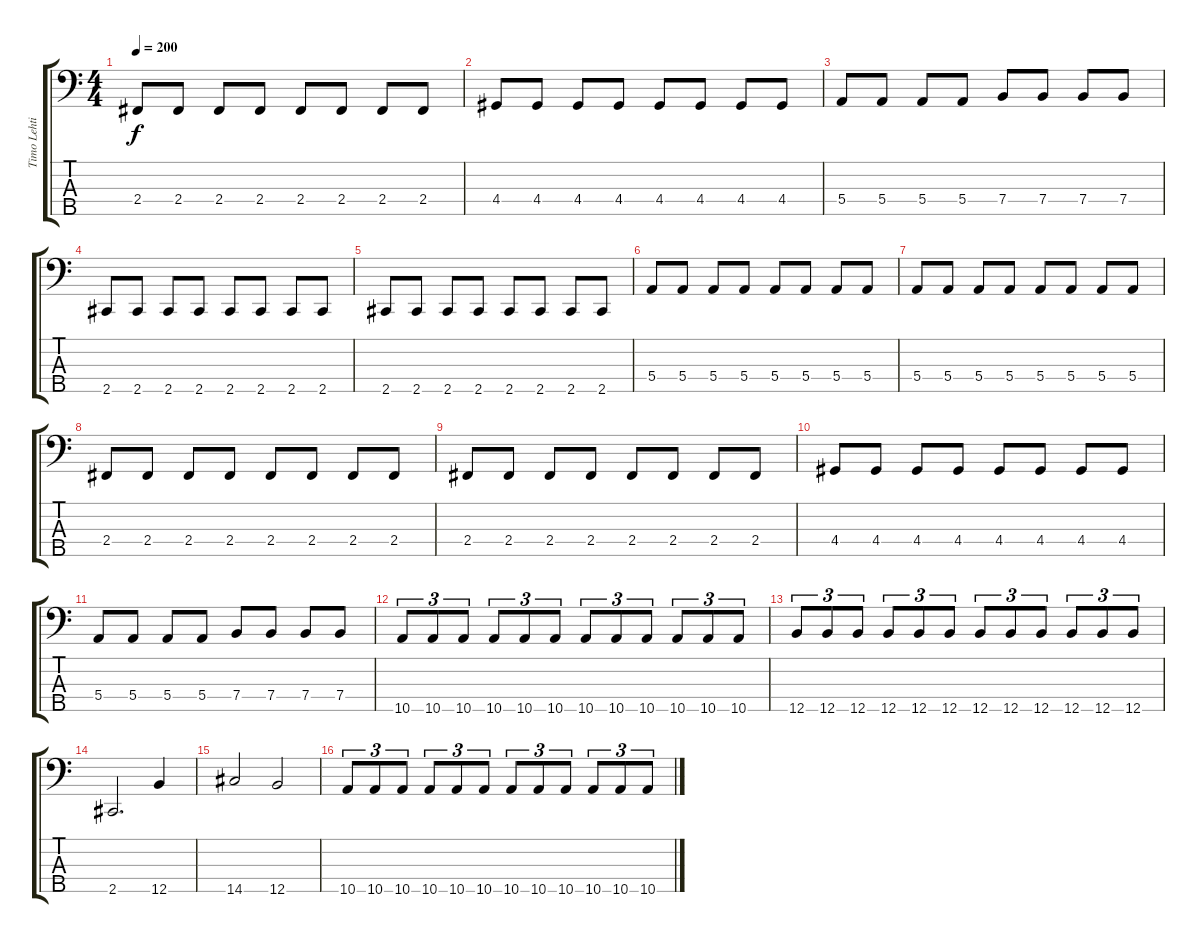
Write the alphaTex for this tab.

\track ("Timo Lehtinen" "Timo Lehti") {instrument electricbassfinger}
\staff {score tabs}
\tuning (G2 D2 A1 E1 B0) {hide}
\ts (4 4)
\tempo 200
\clef f4
\ks c
2.4.8{dy f} 2.4.8 2.4.8 2.4.8 2.4.8 2.4.8 2.4.8 2.4.8 |
4.4.8 4.4.8 4.4.8 4.4.8 4.4.8 4.4.8 4.4.8 4.4.8 |
5.4.8 5.4.8 5.4.8 5.4.8 7.4.8 7.4.8 7.4.8 7.4.8 |
2.5.8 2.5.8 2.5.8 2.5.8 2.5.8 2.5.8 2.5.8 2.5.8 |
2.5.8 2.5.8 2.5.8 2.5.8 2.5.8 2.5.8 2.5.8 2.5.8 |
5.4.8 5.4.8 5.4.8 5.4.8 5.4.8 5.4.8 5.4.8 5.4.8 |
5.4.8 5.4.8 5.4.8 5.4.8 5.4.8 5.4.8 5.4.8 5.4.8 |
2.4.8 2.4.8 2.4.8 2.4.8 2.4.8 2.4.8 2.4.8 2.4.8 |
2.4.8 2.4.8 2.4.8 2.4.8 2.4.8 2.4.8 2.4.8 2.4.8 |
4.4.8 4.4.8 4.4.8 4.4.8 4.4.8 4.4.8 4.4.8 4.4.8 |
5.4.8 5.4.8 5.4.8 5.4.8 7.4.8 7.4.8 7.4.8 7.4.8 |
10.5.8{tu (3 2)} 10.5.8{tu (3 2)} 10.5.8{tu (3 2)} 10.5.8{tu (3 2)} 10.5.8{tu (3 2)} 10.5.8{tu (3 2)} 10.5.8{tu (3 2)} 10.5.8{tu (3 2)} 10.5.8{tu (3 2)} 10.5.8{tu (3 2)} 10.5.8{tu (3 2)} 10.5.8{tu (3 2)} |
12.5.8{tu (3 2)} 12.5.8{tu (3 2)} 12.5.8{tu (3 2)} 12.5.8{tu (3 2)} 12.5.8{tu (3 2)} 12.5.8{tu (3 2)} 12.5.8{tu (3 2)} 12.5.8{tu (3 2)} 12.5.8{tu (3 2)} 12.5.8{tu (3 2)} 12.5.8{tu (3 2)} 12.5.8{tu (3 2)} |
2.5.2{d} 12.5.4 |
14.5.2 12.5.2 |
10.5.8{tu (3 2)} 10.5.8{tu (3 2)} 10.5.8{tu (3 2)} 10.5.8{tu (3 2)} 10.5.8{tu (3 2)} 10.5.8{tu (3 2)} 10.5.8{tu (3 2)} 10.5.8{tu (3 2)} 10.5.8{tu (3 2)} 10.5.8{tu (3 2)} 10.5.8{tu (3 2)} 10.5.8{tu (3 2)}
